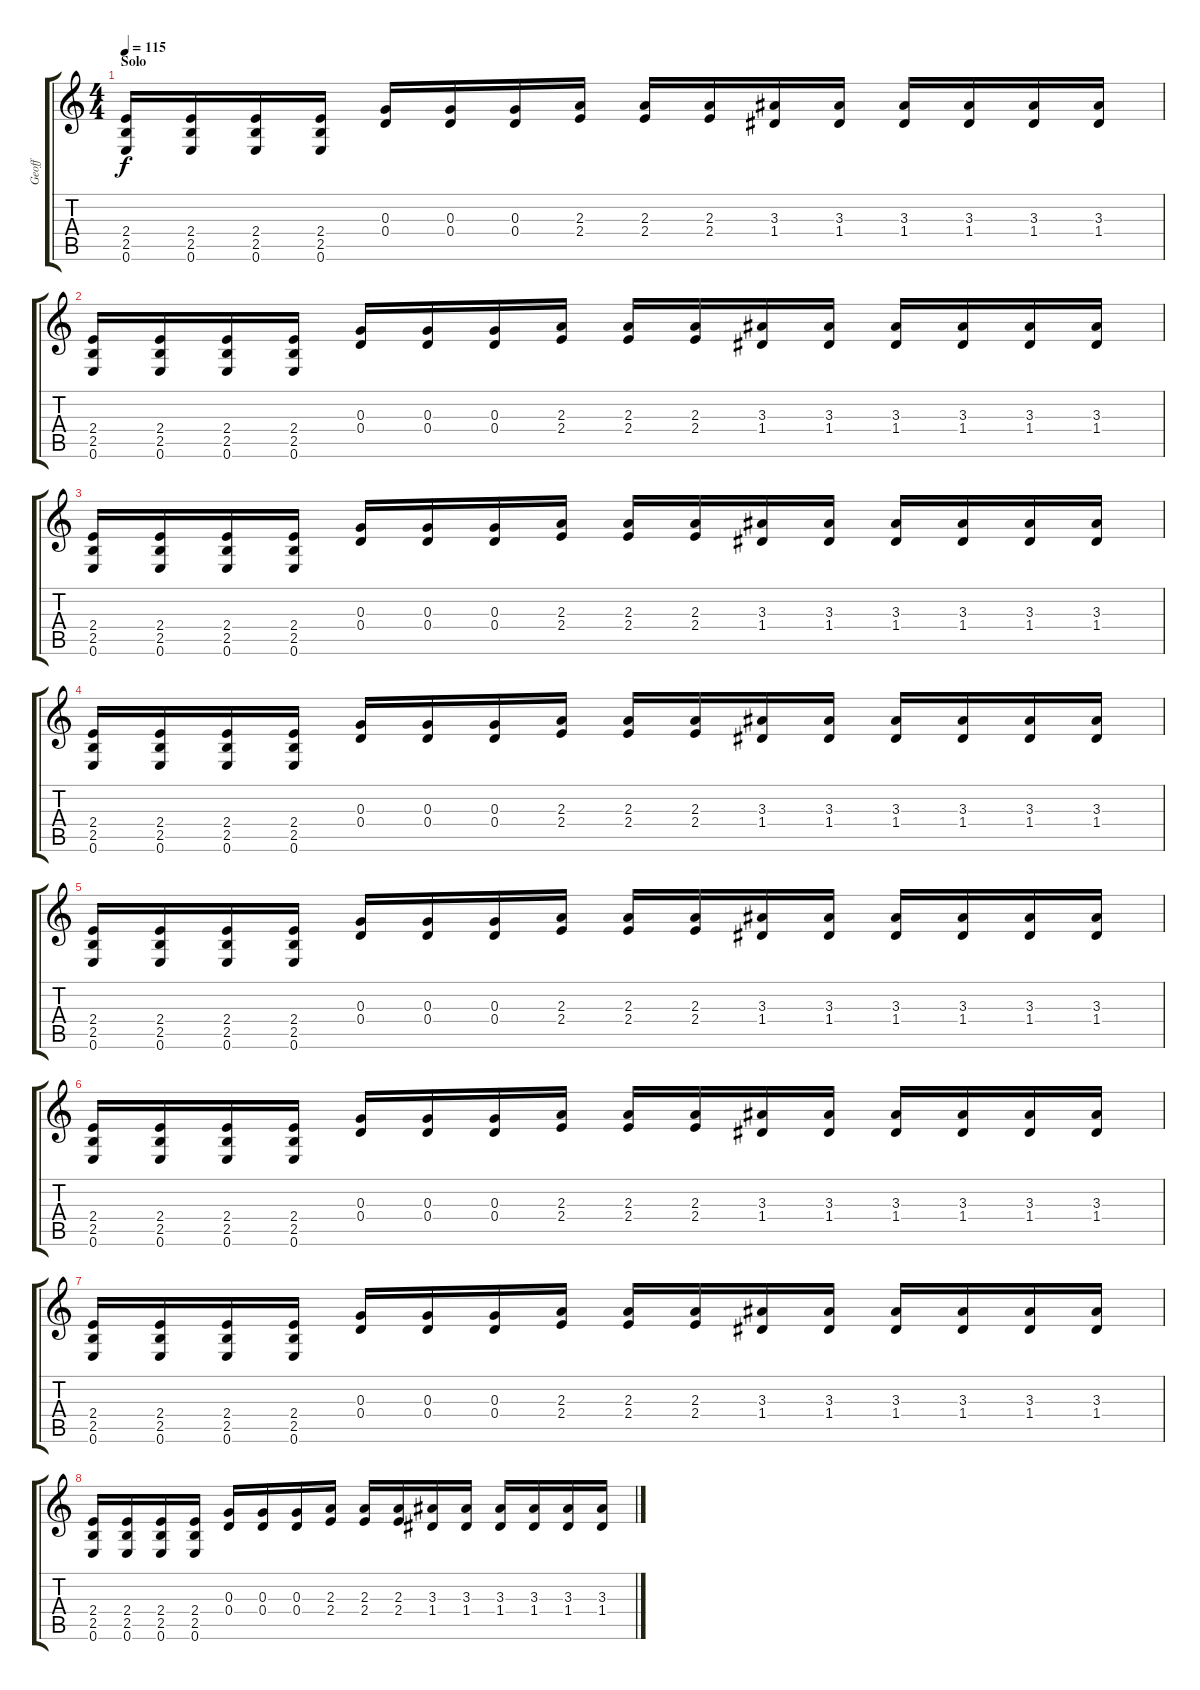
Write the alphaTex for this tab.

\track ("Geoff" "Geoff") {instrument overdrivenguitar}
\staff {score tabs}
\tuning (E4 B3 G3 D3 A2 E2) {hide}
\ts (4 4)
\section ("" "Solo")
\tempo 115
\clef g2
\ks c
(2.4 2.5 0.6).16{dy f} (2.4 2.5 0.6).16 (2.4 2.5 0.6).16 (2.4 2.5 0.6).16 (0.3 0.4).16 (0.3 0.4).16 (0.3 0.4).16 (2.3 2.4).16 (2.3 2.4).16 (2.3 2.4).16 (3.3 1.4).16 (3.3 1.4).16 (3.3 1.4).16 (3.3 1.4).16 (3.3 1.4).16 (3.3 1.4).16 |
(2.4 2.5 0.6).16 (2.4 2.5 0.6).16 (2.4 2.5 0.6).16 (2.4 2.5 0.6).16 (0.3 0.4).16 (0.3 0.4).16 (0.3 0.4).16 (2.3 2.4).16 (2.3 2.4).16 (2.3 2.4).16 (3.3 1.4).16 (3.3 1.4).16 (3.3 1.4).16 (3.3 1.4).16 (3.3 1.4).16 (3.3 1.4).16 |
(2.4 2.5 0.6).16 (2.4 2.5 0.6).16 (2.4 2.5 0.6).16 (2.4 2.5 0.6).16 (0.3 0.4).16 (0.3 0.4).16 (0.3 0.4).16 (2.3 2.4).16 (2.3 2.4).16 (2.3 2.4).16 (3.3 1.4).16 (3.3 1.4).16 (3.3 1.4).16 (3.3 1.4).16 (3.3 1.4).16 (3.3 1.4).16 |
(2.4 2.5 0.6).16 (2.4 2.5 0.6).16 (2.4 2.5 0.6).16 (2.4 2.5 0.6).16 (0.3 0.4).16 (0.3 0.4).16 (0.3 0.4).16 (2.3 2.4).16 (2.3 2.4).16 (2.3 2.4).16 (3.3 1.4).16 (3.3 1.4).16 (3.3 1.4).16 (3.3 1.4).16 (3.3 1.4).16 (3.3 1.4).16 |
(2.4 2.5 0.6).16 (2.4 2.5 0.6).16 (2.4 2.5 0.6).16 (2.4 2.5 0.6).16 (0.3 0.4).16 (0.3 0.4).16 (0.3 0.4).16 (2.3 2.4).16 (2.3 2.4).16 (2.3 2.4).16 (3.3 1.4).16 (3.3 1.4).16 (3.3 1.4).16 (3.3 1.4).16 (3.3 1.4).16 (3.3 1.4).16 |
(2.4 2.5 0.6).16 (2.4 2.5 0.6).16 (2.4 2.5 0.6).16 (2.4 2.5 0.6).16 (0.3 0.4).16 (0.3 0.4).16 (0.3 0.4).16 (2.3 2.4).16 (2.3 2.4).16 (2.3 2.4).16 (3.3 1.4).16 (3.3 1.4).16 (3.3 1.4).16 (3.3 1.4).16 (3.3 1.4).16 (3.3 1.4).16 |
(2.4 2.5 0.6).16 (2.4 2.5 0.6).16 (2.4 2.5 0.6).16 (2.4 2.5 0.6).16 (0.3 0.4).16 (0.3 0.4).16 (0.3 0.4).16 (2.3 2.4).16 (2.3 2.4).16 (2.3 2.4).16 (3.3 1.4).16 (3.3 1.4).16 (3.3 1.4).16 (3.3 1.4).16 (3.3 1.4).16 (3.3 1.4).16 |
(2.4 2.5 0.6).16 (2.4 2.5 0.6).16 (2.4 2.5 0.6).16 (2.4 2.5 0.6).16 (0.3 0.4).16 (0.3 0.4).16 (0.3 0.4).16 (2.3 2.4).16 (2.3 2.4).16 (2.3 2.4).16 (3.3 1.4).16 (3.3 1.4).16 (3.3 1.4).16 (3.3 1.4).16 (3.3 1.4).16 (3.3 1.4).16
